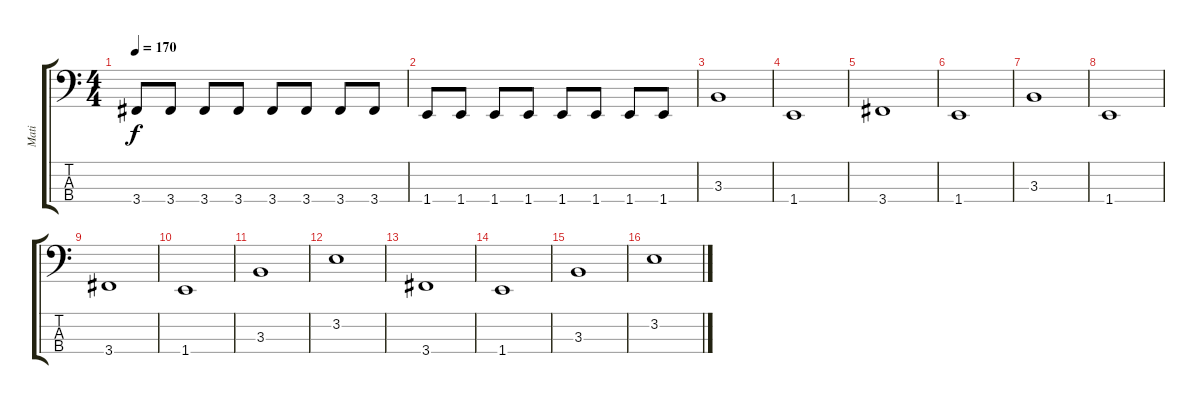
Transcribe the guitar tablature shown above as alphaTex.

\track ("Mati" "Mati") {instrument electricbasspick}
\staff {score tabs}
\tuning (Gb2 Db2 Ab1 Eb1) {hide}
\ts (4 4)
\tempo 170
\clef f4
\ks c
3.4.8{dy f} 3.4.8 3.4.8 3.4.8 3.4.8 3.4.8 3.4.8 3.4.8 |
1.4.8 1.4.8 1.4.8 1.4.8 1.4.8 1.4.8 1.4.8 1.4.8 |
3.3.1 |
1.4.1 |
3.4.1 |
1.4.1 |
3.3.1 |
1.4.1 |
3.4.1 |
1.4.1 |
3.3.1 |
3.2.1 |
3.4.1 |
1.4.1 |
3.3.1 |
3.2.1
